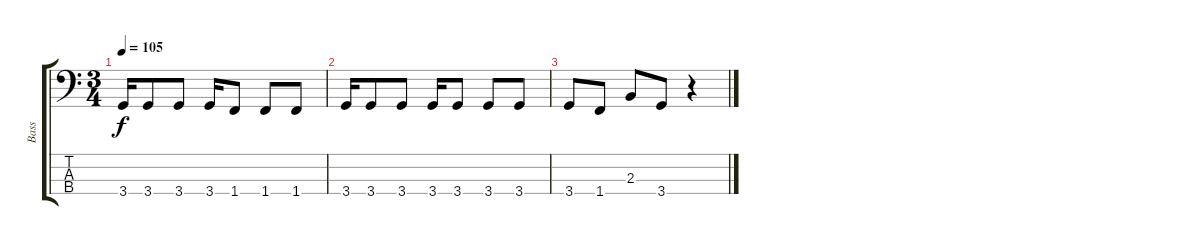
\track ("Bass" "Bass") {instrument acousticbass}
\staff {score tabs}
\tuning (G2 D2 A1 E1) {hide}
\ts (3 4)
\tempo 105
\clef f4
\ks c
3.4.16{dy f} 3.4.8 3.4.8 3.4.16 1.4.8 1.4.8 1.4.8 |
3.4.16 3.4.8 3.4.8 3.4.16 3.4.8 3.4.8 3.4.8 |
3.4.8 1.4.8 2.3.8 3.4.8 r.4
